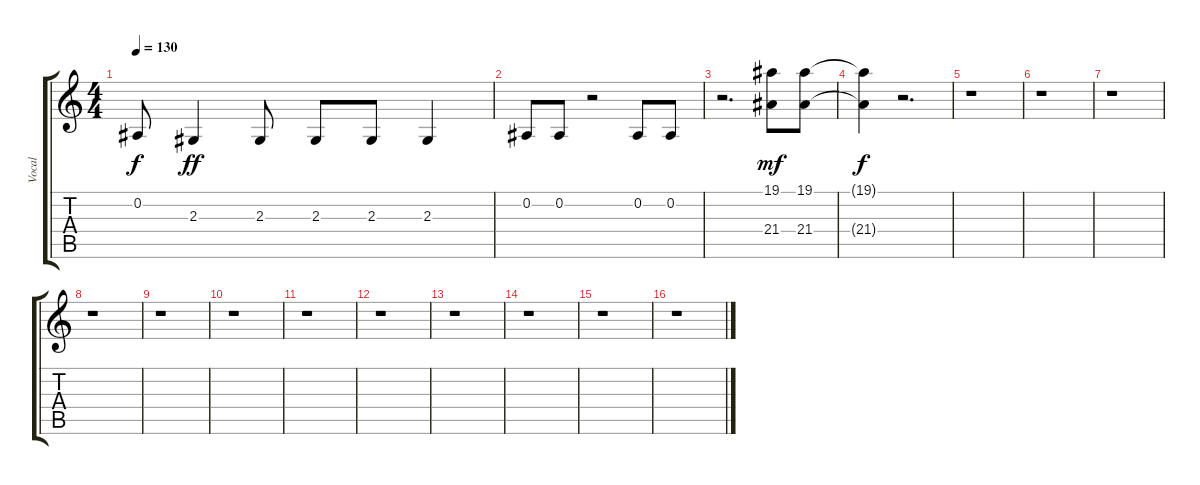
\track ("Vocal" "Vocal") {instrument frenchhorn}
\staff {score tabs}
\tuning (Eb4 Bb3 Gb3 Db3 Ab2 Eb2) {hide}
\ts (4 4)
\tempo 130
\clef g2
\ks c
0.2{t}.8{dy f} 2.3.4{dy ff} 2.3.8 2.3.8 2.3.8 2.3.4 |
0.2.8 0.2.8 r.2 0.2.8 0.2.8 |
r.2{d} (19.1 21.4).8{dy mf} (19.1 21.4).8 |
(19.1{t} 21.4{t}).4{dy f} r.2{d} |
r.1 |
r.1 |
r.1 |
r.1 |
r.1 |
r.1 |
r.1 |
r.1 |
r.1 |
r.1 |
r.1 |
r.1
